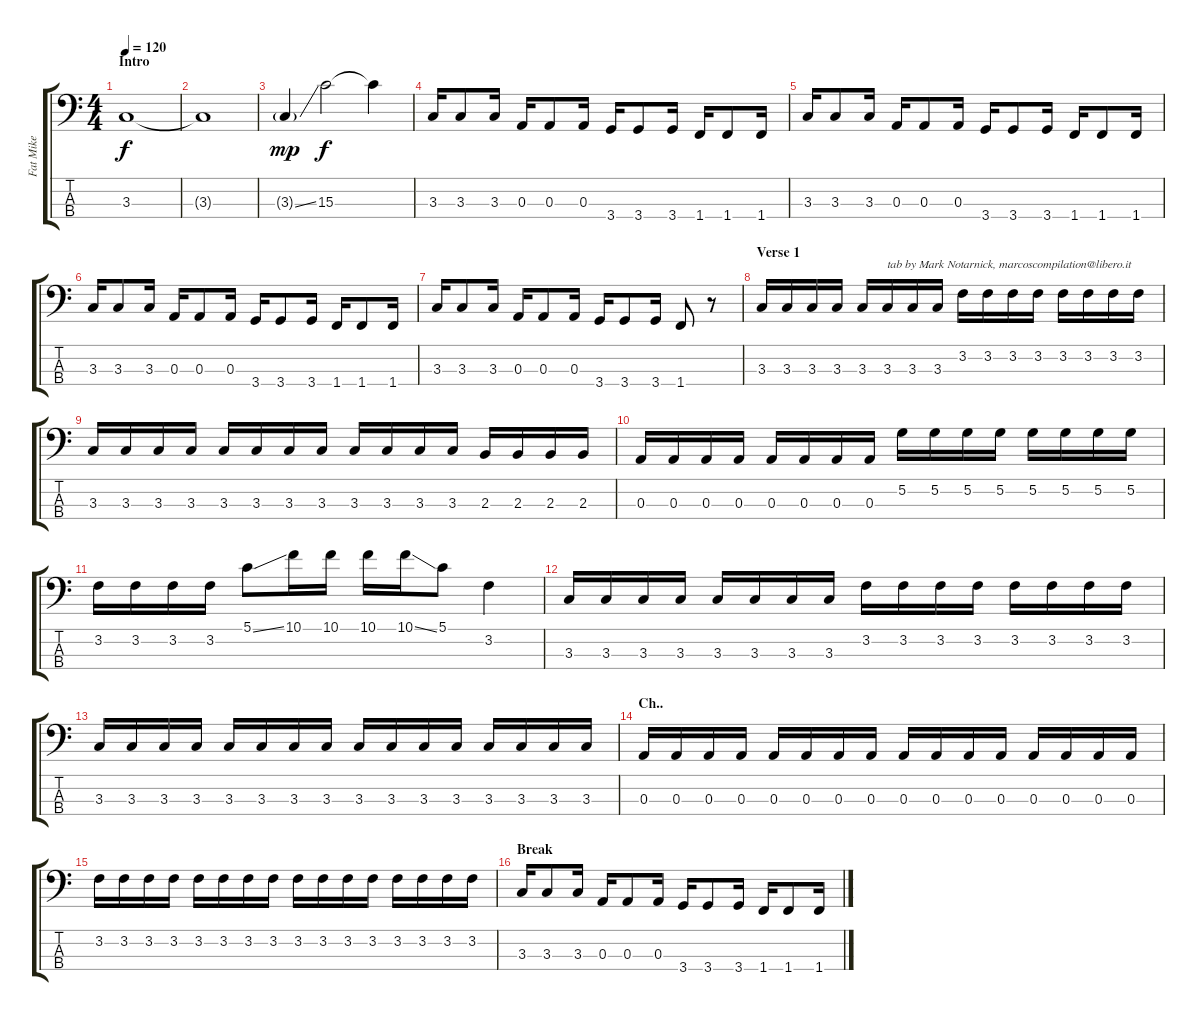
\track ("Fat Mike" "Fat Mike") {instrument electricbasspick}
\staff {score tabs}
\tuning (G2 D2 A1 E1) {hide}
\ts (4 4)
\section ("" "Intro")
\tempo 120
\clef f4
\ks c
3.3.1{dy f instrument electricbasspick} |
3.3{t}.1 |
3.3{ss g}.4{dy mp} 15.3.2{dy f} 15.3{t}.4 |
3.3.16 3.3.8 3.3.16 0.3.16 0.3.8 0.3.16 3.4.16 3.4.8 3.4.16 1.4.16 1.4.8 1.4.16 |
3.3.16 3.3.8 3.3.16 0.3.16 0.3.8 0.3.16 3.4.16 3.4.8 3.4.16 1.4.16 1.4.8 1.4.16 |
3.3.16 3.3.8 3.3.16 0.3.16 0.3.8 0.3.16 3.4.16 3.4.8 3.4.16 1.4.16 1.4.8 1.4.16 |
3.3.16 3.3.8 3.3.16 0.3.16 0.3.8 0.3.16 3.4.16 3.4.8 3.4.16 1.4.8 r.8 |
\section ("" "Verse 1")
3.3.16 3.3.16 3.3.16 3.3.16 3.3.16 3.3.16{txt "tab by Mark Notarnick, marcoscompilation@libero.it"} 3.3.16 3.3.16 3.2.16 3.2.16 3.2.16 3.2.16 3.2.16 3.2.16 3.2.16 3.2.16 |
3.3.16 3.3.16 3.3.16 3.3.16 3.3.16 3.3.16 3.3.16 3.3.16 3.3.16 3.3.16 3.3.16 3.3.16 2.3.16 2.3.16 2.3.16 2.3.16 |
0.3.16 0.3.16 0.3.16 0.3.16 0.3.16 0.3.16 0.3.16 0.3.16 5.2.16 5.2.16 5.2.16 5.2.16 5.2.16 5.2.16 5.2.16 5.2.16 |
3.2.16 3.2.16 3.2.16 3.2.16 5.1{ss}.8 10.1.16 10.1.16 10.1.16 10.1{ss}.16 5.1.8 3.2.4 |
3.3.16 3.3.16 3.3.16 3.3.16 3.3.16 3.3.16 3.3.16 3.3.16 3.2.16 3.2.16 3.2.16 3.2.16 3.2.16 3.2.16 3.2.16 3.2.16 |
3.3.16 3.3.16 3.3.16 3.3.16 3.3.16 3.3.16 3.3.16 3.3.16 3.3.16 3.3.16 3.3.16 3.3.16 3.3.16 3.3.16 3.3.16 3.3.16 |
\section ("" "Ch..")
0.3.16 0.3.16 0.3.16 0.3.16 0.3.16 0.3.16 0.3.16 0.3.16 0.3.16 0.3.16 0.3.16 0.3.16 0.3.16 0.3.16 0.3.16 0.3.16 |
3.2.16 3.2.16 3.2.16 3.2.16 3.2.16 3.2.16 3.2.16 3.2.16 3.2.16 3.2.16 3.2.16 3.2.16 3.2.16 3.2.16 3.2.16 3.2.16 |
\section ("" "Break")
3.3.16 3.3.8 3.3.16 0.3.16 0.3.8 0.3.16 3.4.16 3.4.8 3.4.16 1.4.16 1.4.8 1.4.16
